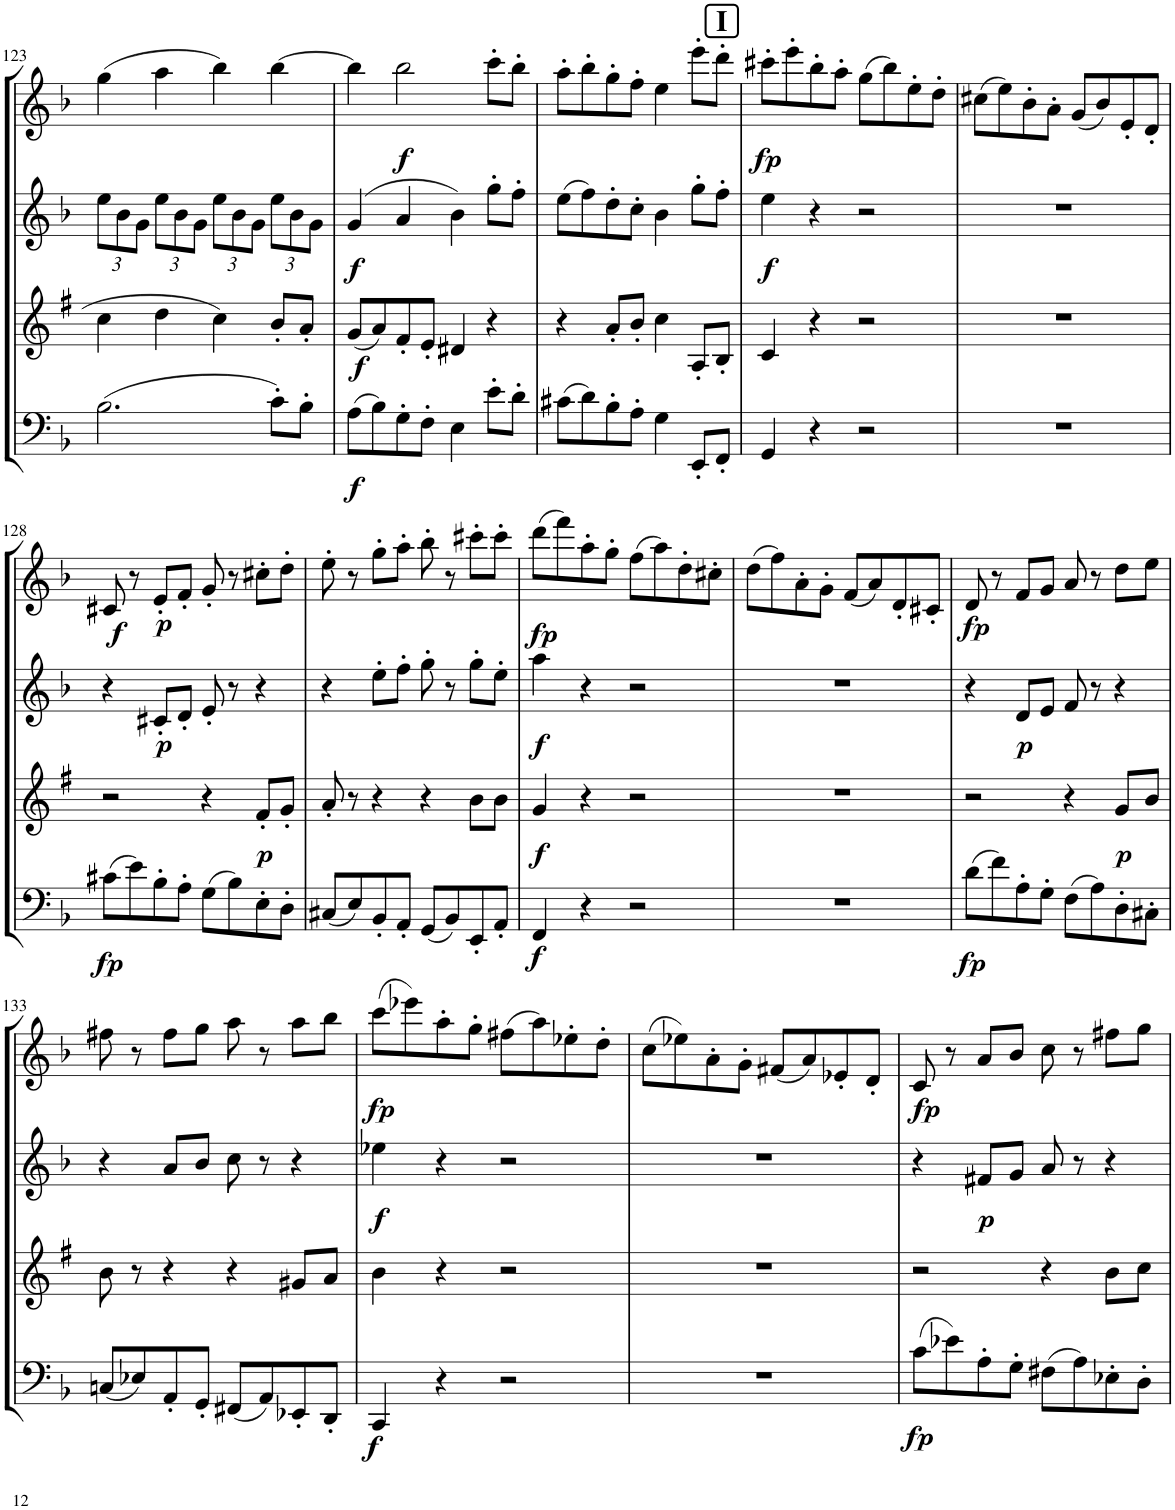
**kern	**dynam	**kern	**dynam	**kern	**dynam	**kern	**dynam
*part4	*part4	*part3	*part3	*part2	*part2	*part1	*part1
*staff4	*staff4	*staff3	*staff3	*staff2	*staff2	*staff1	*staff1
*I"Bassoon	*	*I"Bb Clarinet	*	*I"Oboe	*	*I"Flute	*
*I'Bsn	*	*I'Cl	*	*I'Ob	*	*I'Fl	*
!!LO:PB:g=z
*clefF4	*	*clefG2	*	*clefG2	*	*clefG2	*
*	*	*Trd1c2	*	*	*	*	*
*k[b-]	*	*k[f#]	*	*k[b-]	*	*k[b-]	*
*M4/4	*	*M4/4	*	*M4/4	*	*M4/4	*
*met(c)	*	*met(c)	*	*met(c)	*	*met(c)	*
*	*	*	*	*Xbrackettup	*	*	*
=123	=123	=123	=123	=123	=123	=123	=123
(2.B-\	.	4cc\	.	12ee\L	.	(4gg\	.
.	.	.	.	12b-\	.	.	.
.	.	.	.	12g\J	.	.	.
.	.	4dd\	.	12ee\L	.	4aa\	.
.	.	.	.	12b-\	.	.	.
.	.	.	.	12g\J	.	.	.
.	.	4cc\	.	12ee\L	.	4bb-\)	.
.	.	.	.	12b-\	.	.	.
.	.	.	.	12g\J	.	.	.
8c'\L)	.	8b'/L	.	12ee\L	.	[4bb-\	.
.	.	.	.	12b-\	.	.	.
8B-'\J	.	8a'/J	.	.	.	.	.
.	.	.	.	12g\J	.	.	.
=124	=124	=124	=124	=124	=124	=124	=124
!	!LO:DY:b	!	!LO:DY:b	!	!LO:DY:b	!	!
(8A\L	f	(8g/L	f	(4g/	f	4bb-\]	.
8B-\)	.	8a/)	.	.	.	.	.
!	!	!	!	!	!	!	!LO:DY:b
8G'\	.	8f#'/	.	4a/	.	2bb-\	f
8F'\J	.	8e'/J	.	.	.	.	.
4E\	.	4d#X/	.	4b-\)	.	.	.
8e'\L	.	4r	.	8gg'\L	.	8ccc'\L	.
8d'\J	.	.	.	8ff'\J	.	8bb-'\J	.
=125	=125	=125	=125	=125	=125	=125	=125
(8c#X\L	.	4r	.	(8ee\L	.	8aa'\L	.
8d\)	.	.	.	8ff\)	.	8bb-'\	.
8B-'\	.	8a'/L	.	8dd'\	.	8gg'\	.
8A'\J	.	8b'/J	.	8cc'\J	.	8ff'\J	.
4G\	.	4cc\	.	4b-\	.	4ee\	.
8EE'/L	.	8A'/L	.	8gg'\L	.	8eee'\L	.
8FF'/J	.	8B'/J	.	8ff'\J	.	8ddd'\J	.
!!LO:REH:place=s1:a:B:cj:fs=14:t=I
=126	=126	=126	=126	=126	=126	=126	=126
!	!	!	!	!	!LO:DY:b	!	!LO:DY:b
4GG/	.	4c/	.	4ee\	f	8ccc#X'\L	fp
.	.	.	.	.	.	8eee'\	.
4r	.	4r	.	4r	.	8bb-'\	.
.	.	.	.	.	.	8aa'\J	.
2r	.	2r	.	2r	.	(8gg\L	.
.	.	.	.	.	.	8bb-\)	.
.	.	.	.	.	.	8ee'\	.
.	.	.	.	.	.	8dd'\J	.
=127	=127	=127	=127	=127	=127	=127	=127
1r	.	1r	.	1r	.	(8cc#X\L	.
.	.	.	.	.	.	8ee\)	.
.	.	.	.	.	.	8b-'\	.
.	.	.	.	.	.	8a'\J	.
.	.	.	.	.	.	(8g/L	.
.	.	.	.	.	.	8b-/)	.
.	.	.	.	.	.	8e'/	.
.	.	.	.	.	.	8d'/J	.
!!LO:LB:g=z
=128	=128	=128	=128	=128	=128	=128	=128
!	!LO:DY:b	!	!	!	!	!	!LO:DY:b
(8c#X\L	fp	2r	.	4r	.	8c#X/	f
8e\)	.	.	.	.	.	8r	.
!	!	!	!	!	!LO:DY:b	!	!LO:DY:b
8B-'\	.	.	.	8c#X'/L	p	8e'/L	p
8A'\J	.	.	.	8d'/J	.	8f'/J	.
(8G\L	.	4r	.	8e'/	.	8g'/	.
8B-\)	.	.	.	8r	.	8r	.
!	!	!	!LO:DY:b	!	!	!	!
8E'\	.	8f#'/L	p	4r	.	8cc#X'\L	.
8D'\J	.	8g'/J	.	.	.	8dd'\J	.
=129	=129	=129	=129	=129	=129	=129	=129
(8C#X/L	.	8a'/	.	4r	.	8ee'\	.
8E/)	.	8r	.	.	.	8r	.
8BB-'/	.	4r	.	8ee'\L	.	8gg'\L	.
8AA'/J	.	.	.	8ff'\J	.	8aa'\J	.
(8GG/L	.	4r	.	8gg'\	.	8bb-'\	.
8BB-/)	.	.	.	8r	.	8r	.
8EE'/	.	8b\L	.	8gg'\L	.	8ccc#X'\L	.
8AA'/J	.	8b\J	.	8ee'\J	.	8ccc#'\J	.
=130	=130	=130	=130	=130	=130	=130	=130
!	!LO:DY:b	!	!LO:DY:b	!	!LO:DY:b	!	!LO:DY:b
4FF/	f	4g/	f	4aa\	f	(8ddd\L	fp
.	.	.	.	.	.	8fff\)	.
4r	.	4r	.	4r	.	8aa'\	.
.	.	.	.	.	.	8gg'\J	.
2r	.	2r	.	2r	.	(8ff\L	.
.	.	.	.	.	.	8aa\)	.
.	.	.	.	.	.	8dd'\	.
.	.	.	.	.	.	8cc#X'\J	.
=131	=131	=131	=131	=131	=131	=131	=131
1r	.	1r	.	1r	.	(8dd\L	.
.	.	.	.	.	.	8ff\)	.
.	.	.	.	.	.	8a'\	.
.	.	.	.	.	.	8g'\J	.
.	.	.	.	.	.	(8f/L	.
.	.	.	.	.	.	8a/)	.
.	.	.	.	.	.	8d'/	.
.	.	.	.	.	.	8c#X'/J	.
=132	=132	=132	=132	=132	=132	=132	=132
!	!LO:DY:b	!	!	!	!	!	!LO:DY:b
(8d\L	fp	2r	.	4r	.	8d/	fp
8f\)	.	.	.	.	.	8r	.
!	!	!	!	!	!LO:DY:b	!	!
8A'\	.	.	.	8d/L	p	8f/L	.
8G'\J	.	.	.	8e/J	.	8g/J	.
(8F\L	.	4r	.	8f/	.	8a/	.
8A\)	.	.	.	8r	.	8r	.
!	!	!	!LO:DY:b	!	!	!	!
8D'\	.	8g/L	p	4r	.	8dd\L	.
8C#X'\J	.	8b/J	.	.	.	8ee\J	.
!!LO:LB:g=z
=133	=133	=133	=133	=133	=133	=133	=133
(8Cn/L	.	8b\	.	4r	.	8ff#X\	.
8E-X/)	.	8r	.	.	.	8r	.
8AA'/	.	4r	.	8a/L	.	8ff#\L	.
8GG'/J	.	.	.	8b-/J	.	8gg\J	.
(8FF#X/L	.	4r	.	8cc\	.	8aa\	.
8AA/)	.	.	.	8r	.	8r	.
8EE-X'/	.	8g#X/L	.	4r	.	8aa\L	.
8DD'/J	.	8a/J	.	.	.	8bb-\J	.
=134	=134	=134	=134	=134	=134	=134	=134
!	!LO:DY:b	!	!	!	!LO:DY:b	!	!LO:DY:b
4CC/	f	4b\	.	4ee-X\	f	(8ccc\L	fp
.	.	.	.	.	.	8eee-X\)	.
4r	.	4r	.	4r	.	8aa'\	.
.	.	.	.	.	.	8gg'\J	.
2r	.	2r	.	2r	.	(8ff#X\L	.
.	.	.	.	.	.	8aa\)	.
.	.	.	.	.	.	8ee-X'\	.
.	.	.	.	.	.	8dd'\J	.
=135	=135	=135	=135	=135	=135	=135	=135
1r	.	1r	.	1r	.	(8cc\L	.
.	.	.	.	.	.	8ee-X\)	.
.	.	.	.	.	.	8a'\	.
.	.	.	.	.	.	8g'\J	.
.	.	.	.	.	.	(8f#X/L	.
.	.	.	.	.	.	8a/)	.
.	.	.	.	.	.	8e-X'/	.
.	.	.	.	.	.	8d'/J	.
=136	=136	=136	=136	=136	=136	=136	=136
!	!LO:DY:b	!	!	!	!	!	!LO:DY:b
(8c\L	fp	2r	.	4r	.	8c/	fp
8e-X\)	.	.	.	.	.	8r	.
!	!	!	!	!	!LO:DY:b	!	!
8A'\	.	.	.	8f#X/L	p	8a/L	.
8G'\J	.	.	.	8g/J	.	8b-/J	.
(8F#X\L	.	4r	.	8a/	.	8cc\	.
8A\)	.	.	.	8r	.	8r	.
8E-X'\	.	8b\L	.	4r	.	8ff#X\L	.
8D'\J	.	8cc\J	.	.	.	8gg\J	.
=	=	=	=	=	=	=	=
*-	*-	*-	*-	*-	*-	*-	*-
